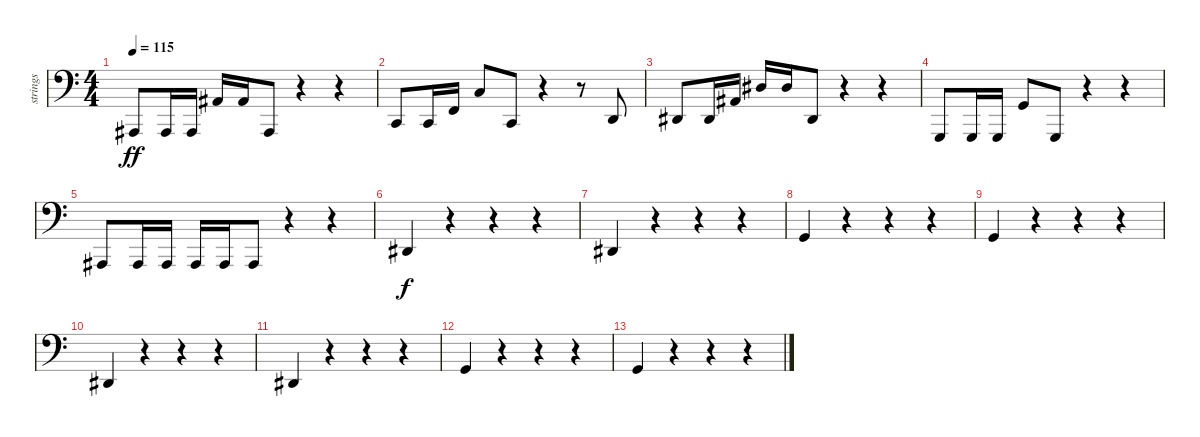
\track ("strings" "strings") {instrument stringensemble1}
\staff {score}
\tuning (G2 D2 A1 E1) {hide}
\ts (4 4)
\tempo 115
\clef f4
\ks c
6.4.8{dy ff} 6.4.16 6.4.16 8.2.16 8.2.16 6.4.8 r.4 r.4 |
3.3.8 3.3.16 3.2.16 5.1.8 3.3.8 r.4 r.8 5.3.8 |
6.3.8 6.3.16 8.2.16 8.1.16 8.1.16 6.3.8 r.4 r.4 |
3.4.8 3.4.16 3.4.16 5.2.8 3.4.8 r.4 r.4 |
6.4.8 6.4.16 6.4.16 6.4.16 6.4.16 6.4.8 r.4 r.4 |
1.2.4{dy f instrument stringensemble1} r.4 r.4 r.4 |
1.2.4 r.4 r.4 r.4 |
5.2.4 r.4 r.4 r.4 |
0.1.4 r.4 r.4 r.4 |
1.2.4 r.4 r.4 r.4 |
1.2.4 r.4 r.4 r.4 |
0.1.4 r.4 r.4 r.4 |
0.1.4 r.4 r.4 r.4
